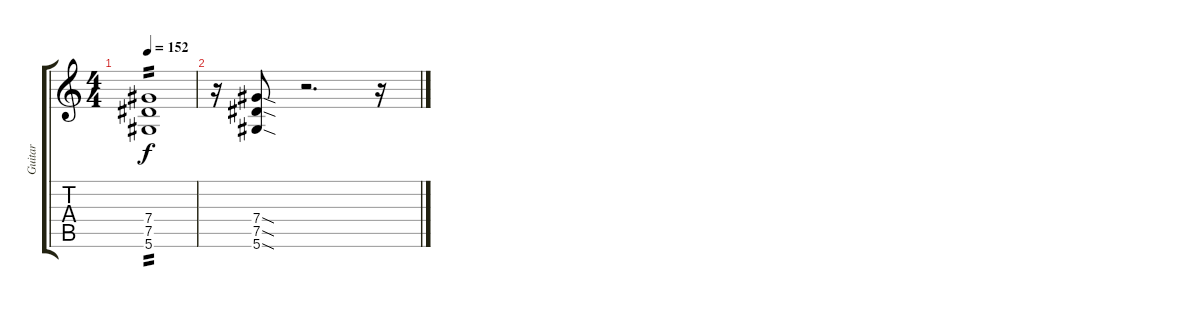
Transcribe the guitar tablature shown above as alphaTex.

\track ("Guitar" "Guitar") {instrument distortionguitar}
\staff {score tabs}
\tuning (Eb4 Bb3 Gb3 Db3 Ab2 Eb2) {hide}
\ts (4 4)
\tempo 152
\clef g2
\ks c
(7.4 7.5 5.6).1{tp 2 dy f} |
r.16 (7.4{sod} 7.5{sod} 5.6{sod}).8 r.2{d} r.16
